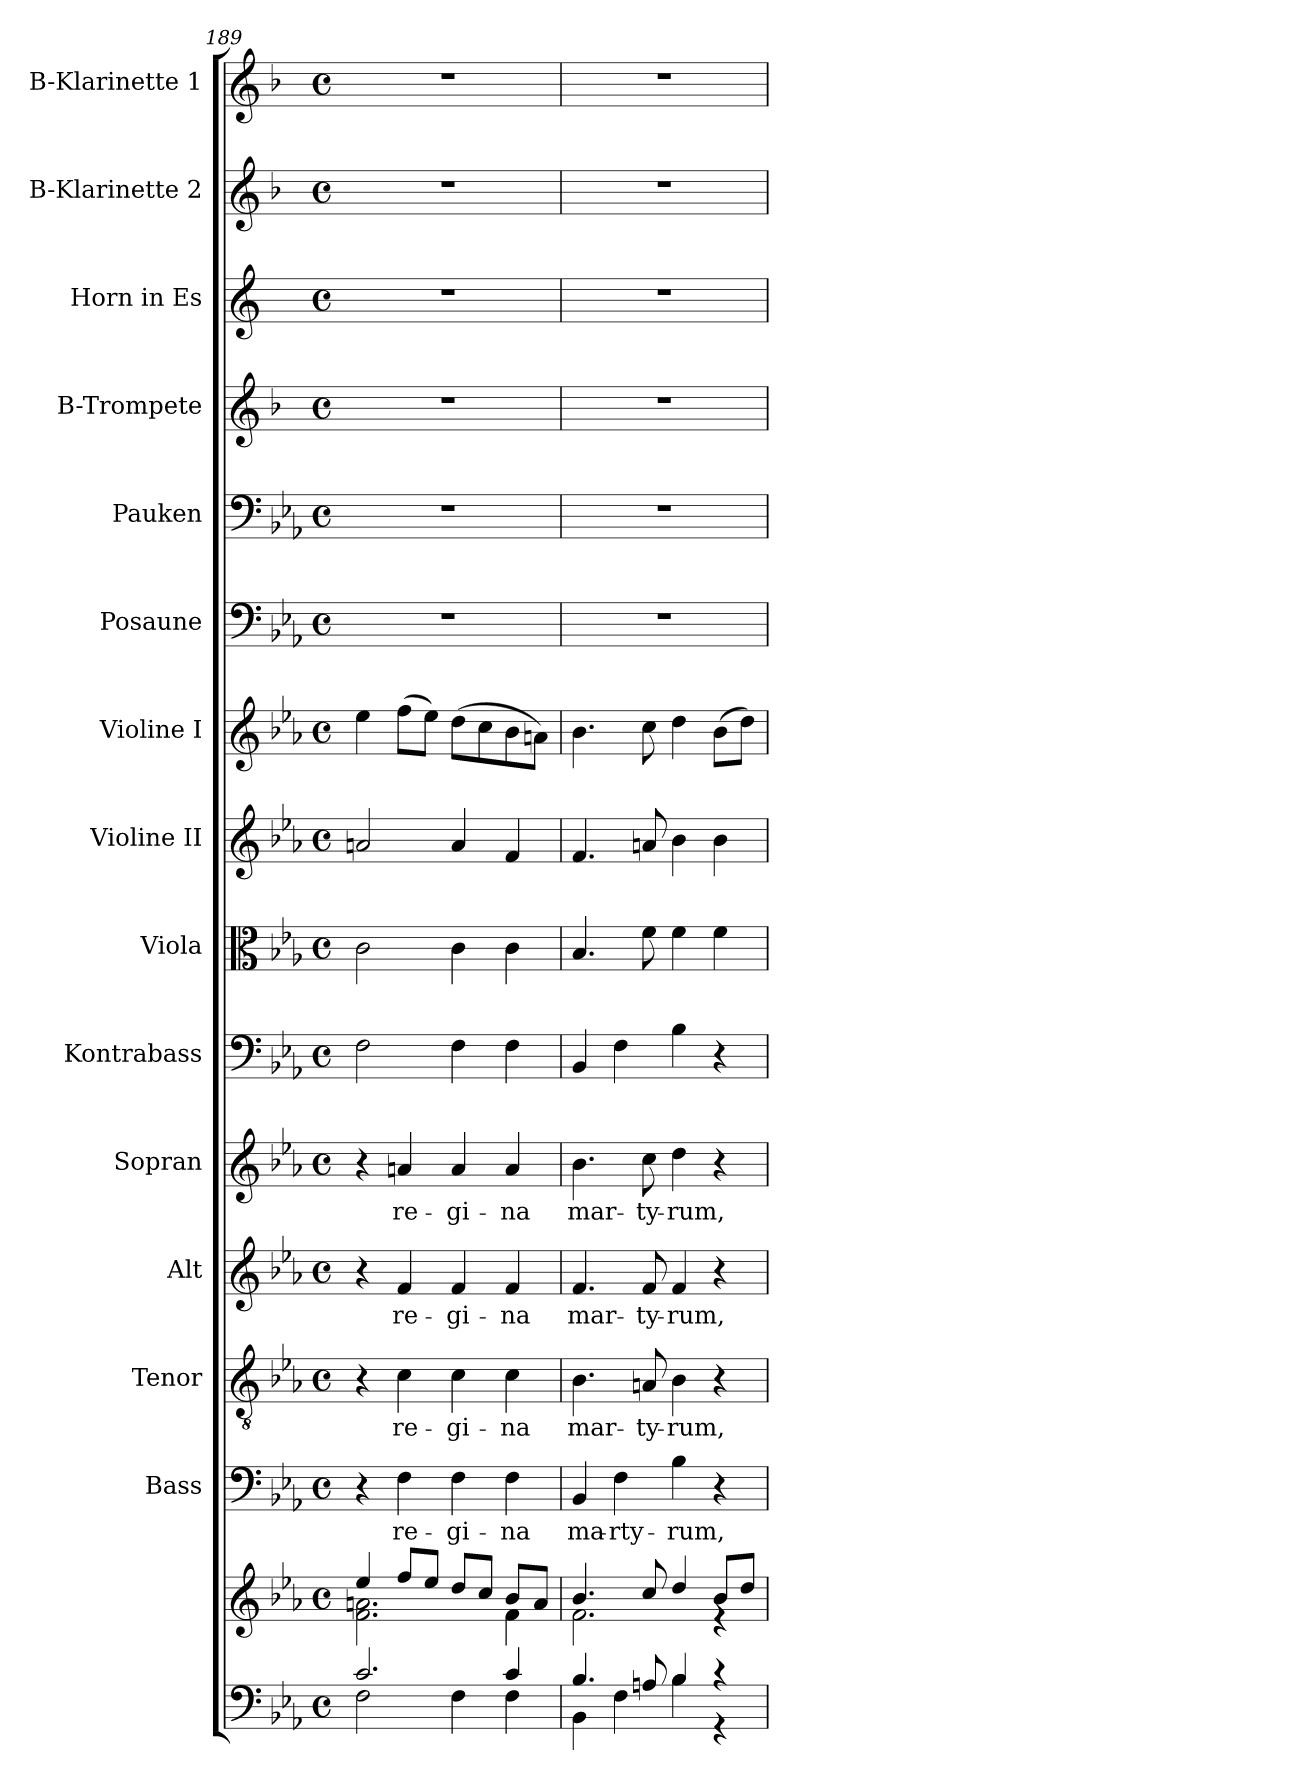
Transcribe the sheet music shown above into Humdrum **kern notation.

**kern	**kern	**kern	**text	**kern	**text	**kern	**text	**kern	**text	**kern	**kern	**kern	**kern	**kern	**kern	**kern	**kern	**kern	**kern
*part15	*part15	*part14	*part14	*part13	*part13	*part12	*part12	*part11	*part11	*part10	*part9	*part8	*part7	*part6	*part5	*part4	*part3	*part2	*part1
*staff16	*staff15	*staff14	*staff14	*staff13	*staff13	*staff12	*staff12	*staff11	*staff11	*staff10	*staff9	*staff8	*staff7	*staff6	*staff5	*staff4	*staff3	*staff2	*staff1
*	*	*I"Bass	*	*I"Tenor	*	*I"Alt	*	*I"Sopran	*	*I"Kontrabass	*I"Viola	*I"Violine II	*I"Violine I	*I"Posaune	*I"Pauken	*I"B-Trompete	*I"Horn in Es	*I"B-Klarinette 2	*I"B-Klarinette 1
*	*	*I'B.	*	*I'T.	*	*I'A.	*	*I'S.	*	*I'Kb.	*I'Vla.	*I'Vl. II	*I'Vl. I	*I'Pos.	*I'Pk.	*I'B Trp.	*	*I'B Kl. 2	*I'B Kl. 1
*clefF4	*clefG2	*clefF4	*	*clefGv2	*	*clefG2	*	*clefG2	*	*clefF4	*clefC3	*clefG2	*clefG2	*clefF4	*clefF4	*clefG2	*clefG2	*clefG2	*clefG2
*	*	*	*	*	*	*	*	*	*	*ITrd7c12	*	*	*	*	*	*ITrd1c2	*ITrd5c9	*ITrd1c2	*ITrd1c2
*k[b-e-a-]	*k[b-e-a-]	*k[b-e-a-]	*	*k[b-e-a-]	*	*k[b-e-a-]	*	*k[b-e-a-]	*	*k[b-e-a-]	*k[b-e-a-]	*k[b-e-a-]	*k[b-e-a-]	*k[b-e-a-]	*k[b-e-a-]	*k[b-e-a-]	*k[b-e-a-]	*k[b-e-a-]	*k[b-e-a-]
*E-:	*E-:	*E-:	*	*E-:	*	*E-:	*	*E-:	*	*E-:	*E-:	*E-:	*E-:	*E-:	*E-:	*E-:	*E-:	*E-:	*E-:
*M4/4	*M4/4	*M4/4	*	*M4/4	*	*M4/4	*	*M4/4	*	*M4/4	*M4/4	*M4/4	*M4/4	*M4/4	*M4/4	*M4/4	*M4/4	*M4/4	*M4/4
*met(c)	*met(c)	*met(c)	*	*met(c)	*	*met(c)	*	*met(c)	*	*met(c)	*met(c)	*met(c)	*met(c)	*met(c)	*met(c)	*met(c)	*met(c)	*met(c)	*met(c)
=189	=189	=189	=189	=189	=189	=189	=189	=189	=189	=189	=189	=189	=189	=189	=189	=189	=189	=189	=189
*^	*^	*	*	*	*	*	*	*	*	*	*	*	*	*	*	*	*	*	*
2.c/	2F\	4ee-/	2.f\ 2.an\	4r	.	4r	.	4r	.	4r	.	2FF\	2c\	2an/	4ee-\	1r	1r	1r	1r	1r	1r
!	!	!	!	!	!LO:LY:b	!	!LO:LY:b	!	!LO:LY:b	!	!LO:LY:b	!	!	!	!	!	!	!	!	!	!
.	.	8ff/L	.	4F\	re-	4c\	re-	4f/	re-	4an/	re-	.	.	.	(>8ff\L	.	.	.	.	.	.
.	.	8ee-/J	.	.	.	.	.	.	.	.	.	.	.	.	8ee-\J)	.	.	.	.	.	.
!	!	!	!	!	!LO:LY:b	!	!LO:LY:b	!	!LO:LY:b	!	!LO:LY:b	!	!	!	!	!	!	!	!	!	!
.	4F\	8dd/L	.	4F\	-gi-	4c\	-gi-	4f/	-gi-	4a/	-gi-	4FF\	4c\	4a/	(>8dd\L	.	.	.	.	.	.
.	.	8cc/J	.	.	.	.	.	.	.	.	.	.	.	.	8cc\	.	.	.	.	.	.
!	!	!	!	!	!LO:LY:b	!	!LO:LY:b	!	!LO:LY:b	!	!LO:LY:b	!	!	!	!	!	!	!	!	!	!
4c/	4F\	8b-/L	4f\	4F\	-na	4c\	-na	4f/	-na	4a/	-na	4FF\	4c\	4f/	8b-\	.	.	.	.	.	.
.	.	8a/J	.	.	.	.	.	.	.	.	.	.	.	.	8an\J)	.	.	.	.	.	.
=190	=190	=190	=190	=190	=190	=190	=190	=190	=190	=190	=190	=190	=190	=190	=190	=190	=190	=190	=190	=190	=190
!	!	!	!	!	!LO:LY:b	!	!LO:LY:b	!	!LO:LY:b	!	!LO:LY:b	!	!	!	!	!	!	!	!	!	!
4.B-/	4BB-\	4.b-/	2.f\	4BB-/	ma-	4.B-\	mar-	4.f/	mar-	4.b-\	mar-	4BBB-/	4.B-/	4.f/	4.b-\	1r	1r	1r	1r	1r	1r
!	!	!	!	!	!LO:LY:b	!	!	!	!	!	!	!	!	!	!	!	!	!	!	!	!
.	4F\	.	.	4F\	-rty-	.	.	.	.	.	.	4FF\	.	.	.	.	.	.	.	.	.
!	!	!	!	!	!	!	!LO:LY:b	!	!LO:LY:b	!	!LO:LY:b	!	!	!	!	!	!	!	!	!	!
8An/	.	8cc/	.	.	.	8An/	-ty-	8f/	-ty-	8cc\	-ty-	.	8f\	8an/	8cc\	.	.	.	.	.	.
!	!	!	!	!	!LO:LY:b	!	!LO:LY:b	!	!LO:LY:b	!	!LO:LY:b	!	!	!	!	!	!	!	!	!	!
4B-/	4B-\	4dd/	.	4B-\	-rum,	4B-\	-rum,	4f/	-rum,	4dd\	-rum,	4BB-\	4f\	4b-\	4dd\	.	.	.	.	.	.
4r	4r	8b-/L	4rd	4r	.	4r	.	4r	.	4r	.	4r	4f\	4b-\	(>8b-\L	.	.	.	.	.	.
.	.	8dd/J	.	.	.	.	.	.	.	.	.	.	.	.	8dd\J)	.	.	.	.	.	.
*v	*v	*	*	*	*	*	*	*	*	*	*	*	*	*	*	*	*	*	*	*	*
*	*v	*v	*	*	*	*	*	*	*	*	*	*	*	*	*	*	*	*	*	*
=	=	=	=	=	=	=	=	=	=	=	=	=	=	=	=	=	=	=	=
*-	*-	*-	*-	*-	*-	*-	*-	*-	*-	*-	*-	*-	*-	*-	*-	*-	*-	*-	*-
